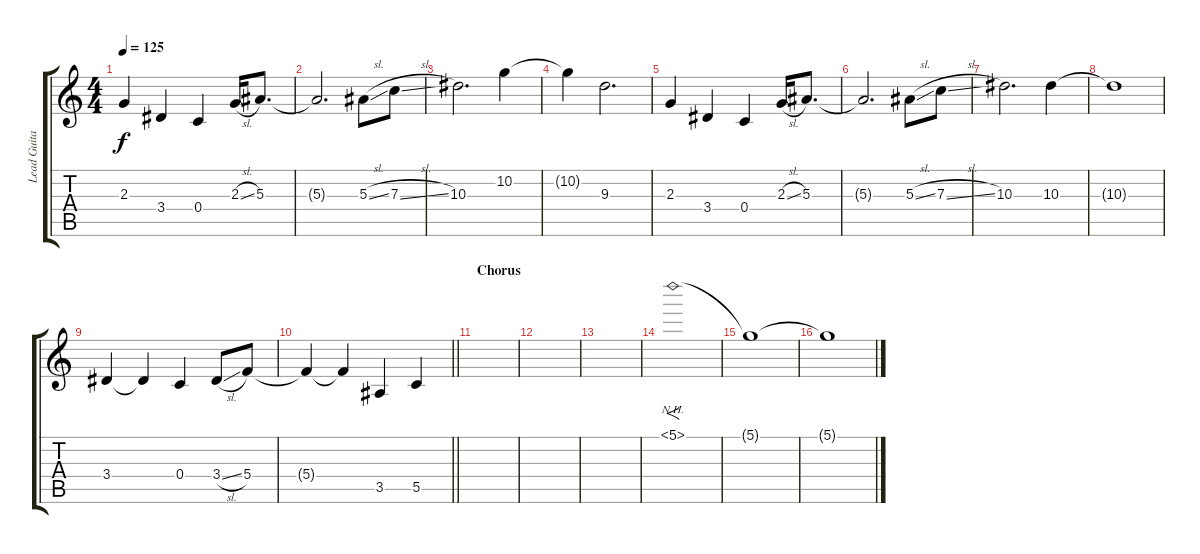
\track ("Lead Guitar" "Lead Guita") {instrument electricguitarjazz}
\staff {score tabs}
\tuning (D4 A3 F3 C3 G2 C2) {hide}
\ts (4 4)
\tempo 125
\clef g2
\ks c
2.3.4{dy f} 3.4.4 0.4.4 2.3{sl}.16 5.3.8{d} |
5.3{t}.2{d} 5.3{sl}.8 7.3{sl}.8 |
10.3.2{d} 10.2.4 |
10.2{t}.4 9.3.2{d} |
2.3.4 3.4.4 0.4.4 2.3{sl}.16 5.3.8{d} |
5.3{t}.2{d} 5.3{sl}.8 7.3{sl}.8 |
10.3.2{d} 10.3.4 |
10.3{t}.1 |
3.4.4 3.4{t}.4 0.4.4 3.4{sl}.8 5.4.8 |
\barLineRight lightlight
5.4{t}.4 5.4{t}.4 3.5.4 5.5.4 |
\section ("" "Chorus")
|
|
|
5.1{nh}.1{f volume 9} |
5.1{t}.1 |
5.1{t}.1
